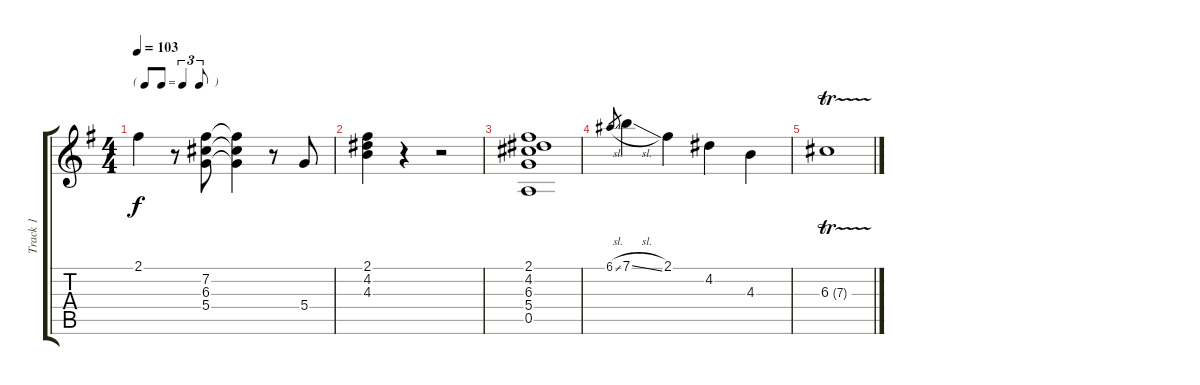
\track ("Track 1" "Track 1") {instrument electricguitarjazz}
\staff {score tabs}
\tuning (E4 B3 G3 D3 A2 E2) {hide}
\ts (4 4)
\tf triplet8th
\tempo 103
\clef g2
\ks g
2.1.4{dy f} r.8 (7.2 6.3 5.4).8 (7.2{t} 6.3{t} 5.4{t}).4 r.8 5.4.8 |
(2.1 4.2 4.3).4 r.4 r.2 |
(2.1 4.2 6.3 5.4 0.5).1 |
6.1{sl}.8{gr} 7.1{sl}.4 2.1.4 4.2.4 4.3.4 |
6.3{tr (7 32)}.1
